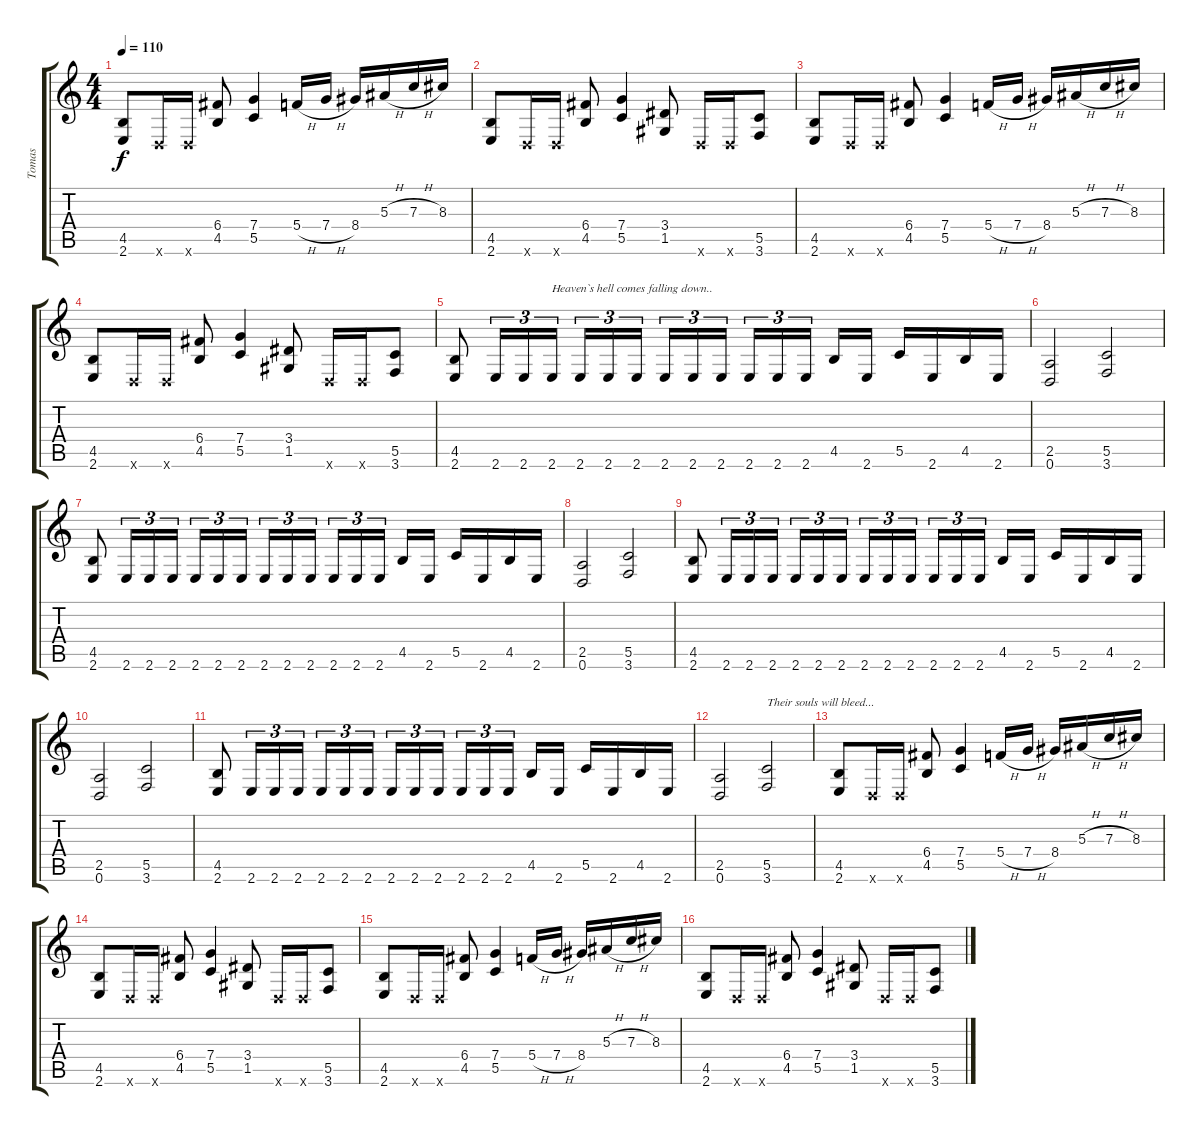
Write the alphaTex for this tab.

\track ("Tomas" "Tomas") {instrument distortionguitar}
\staff {score tabs}
\tuning (D4 A3 F3 C3 G2 D2) {hide}
\ts (4 4)
\tempo 110
\clef g2
\ks c
(4.5 2.6).8{dy f} 0.6{x}.16 0.6{x}.16 (6.4 4.5).8 (7.4 5.5).4 5.4{h}.16 7.4{h}.16 8.4.16 5.3{h}.16 7.3{h}.16 8.3.16 |
(4.5 2.6).8 0.6{x}.16 0.6{x}.16 (6.4 4.5).8 (7.4 5.5).4 (3.4 1.5).8 0.6{x}.16 0.6{x}.16 (5.5 3.6).8 |
(4.5 2.6).8 0.6{x}.16 0.6{x}.16 (6.4 4.5).8 (7.4 5.5).4 5.4{h}.16 7.4{h}.16 8.4.16 5.3{h}.16 7.3{h}.16 8.3.16 |
(4.5 2.6).8 0.6{x}.16 0.6{x}.16 (6.4 4.5).8 (7.4 5.5).4 (3.4 1.5).8 0.6{x}.16 0.6{x}.16 (5.5 3.6).8 |
(4.5 2.6).8 2.6.16{tu (3 2)} 2.6.16{tu (3 2)} 2.6.16{tu (3 2) txt "Heaven`s hell comes falling down.."} 2.6.16{tu (3 2)} 2.6.16{tu (3 2)} 2.6.16{tu (3 2)} 2.6.16{tu (3 2)} 2.6.16{tu (3 2)} 2.6.16{tu (3 2)} 2.6.16{tu (3 2)} 2.6.16{tu (3 2)} 2.6.16{tu (3 2)} 4.5.16 2.6.16 5.5.16 2.6.16 4.5.16 2.6.16 |
(2.5 0.6).2 (5.5 3.6).2 |
(4.5 2.6).8 2.6.16{tu (3 2)} 2.6.16{tu (3 2)} 2.6.16{tu (3 2)} 2.6.16{tu (3 2)} 2.6.16{tu (3 2)} 2.6.16{tu (3 2)} 2.6.16{tu (3 2)} 2.6.16{tu (3 2)} 2.6.16{tu (3 2)} 2.6.16{tu (3 2)} 2.6.16{tu (3 2)} 2.6.16{tu (3 2)} 4.5.16 2.6.16 5.5.16 2.6.16 4.5.16 2.6.16 |
(2.5 0.6).2 (5.5 3.6).2 |
(4.5 2.6).8 2.6.16{tu (3 2)} 2.6.16{tu (3 2)} 2.6.16{tu (3 2)} 2.6.16{tu (3 2)} 2.6.16{tu (3 2)} 2.6.16{tu (3 2)} 2.6.16{tu (3 2)} 2.6.16{tu (3 2)} 2.6.16{tu (3 2)} 2.6.16{tu (3 2)} 2.6.16{tu (3 2)} 2.6.16{tu (3 2)} 4.5.16 2.6.16 5.5.16 2.6.16 4.5.16 2.6.16 |
(2.5 0.6).2 (5.5 3.6).2 |
(4.5 2.6).8 2.6.16{tu (3 2)} 2.6.16{tu (3 2)} 2.6.16{tu (3 2)} 2.6.16{tu (3 2)} 2.6.16{tu (3 2)} 2.6.16{tu (3 2)} 2.6.16{tu (3 2)} 2.6.16{tu (3 2)} 2.6.16{tu (3 2)} 2.6.16{tu (3 2)} 2.6.16{tu (3 2)} 2.6.16{tu (3 2)} 4.5.16 2.6.16 5.5.16 2.6.16 4.5.16 2.6.16 |
(2.5 0.6).2 (5.5 3.6).2{txt "Their souls will bleed..."} |
(4.5 2.6).8 0.6{x}.16 0.6{x}.16 (6.4 4.5).8 (7.4 5.5).4 5.4{h}.16 7.4{h}.16 8.4.16 5.3{h}.16 7.3{h}.16 8.3.16 |
(4.5 2.6).8 0.6{x}.16 0.6{x}.16 (6.4 4.5).8 (7.4 5.5).4 (3.4 1.5).8 0.6{x}.16 0.6{x}.16 (5.5 3.6).8 |
(4.5 2.6).8 0.6{x}.16 0.6{x}.16 (6.4 4.5).8 (7.4 5.5).4 5.4{h}.16 7.4{h}.16 8.4.16 5.3{h}.16 7.3{h}.16 8.3.16 |
(4.5 2.6).8 0.6{x}.16 0.6{x}.16 (6.4 4.5).8 (7.4 5.5).4 (3.4 1.5).8 0.6{x}.16 0.6{x}.16 (5.5 3.6).8
